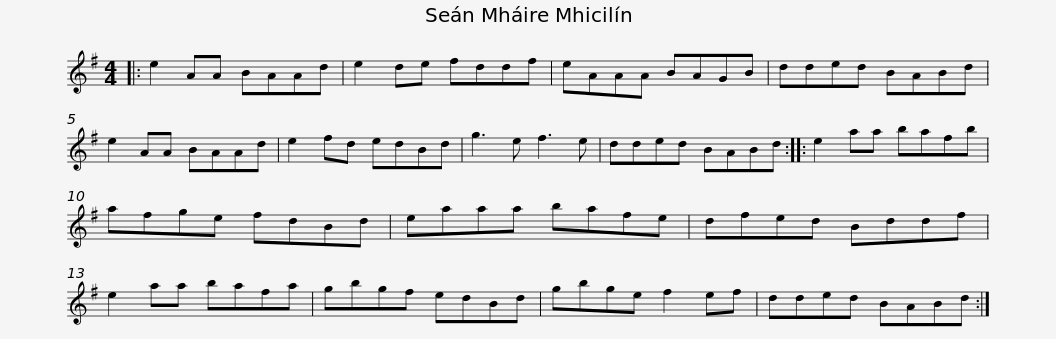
X:1
L:1/8
M:4/4
I:linebreak $
K:G
V:1 treble
V:1
|: e2 AA BAAd | e2 de fddf | eAAA BAGB | dded BABd | e2 AA BAAd | %5
 e2 fd edBd |$ g3 e f3 e | dded BABd :: e2 aa bafb | afge fdBd | %10
 eaaa bafe |$ dfed Bddf | e2 aa bafa | gbgf edBd | gbge f2 ef | %15
 dded BABd :| %16
